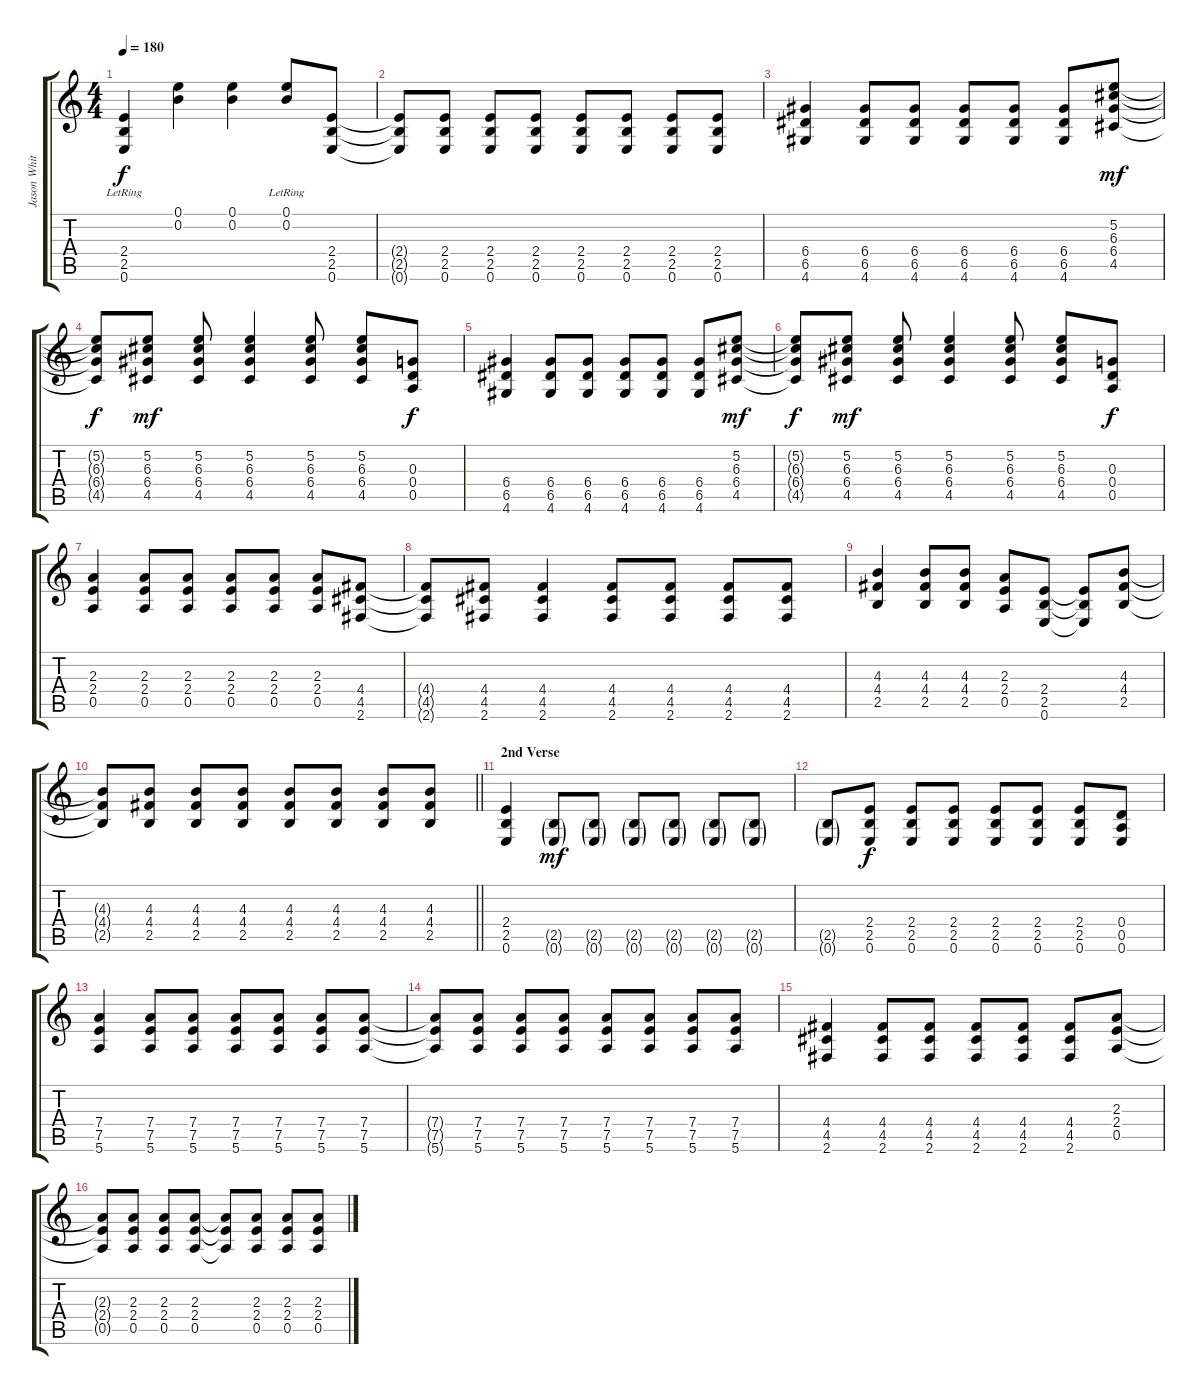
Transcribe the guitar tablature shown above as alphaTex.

\track ("Jason White (Guitar 2)" "Jason Whit") {instrument overdrivenguitar}
\staff {score tabs}
\tuning (E4 B3 G3 D3 A2 E2) {hide}
\ts (4 4)
\tempo 180
\clef g2
\ks c
(2.4{lr} 2.5{lr} 0.6{lr}).4{dy f} (0.1 0.2).4 (0.1 0.2).4 (0.1{lr} 0.2{lr}).8 (2.4 2.5 0.6).8 |
(2.4{t} 2.5{t} 0.6{t}).8 (2.4 2.5 0.6).8 (2.4 2.5 0.6).8 (2.4 2.5 0.6).8 (2.4 2.5 0.6).8 (2.4 2.5 0.6).8 (2.4 2.5 0.6).8 (2.4 2.5 0.6).8 |
(6.4 6.5 4.6).4 (6.4 6.5 4.6).8 (6.4 6.5 4.6).8 (6.4 6.5 4.6).8 (6.4 6.5 4.6).8 (6.4 6.5 4.6).8 (5.2 6.3 6.4 4.5).8{dy mf} |
(5.2{t} 6.3{t} 6.4{t} 4.5{t}).8{dy f} (5.2 6.3 6.4 4.5).8{dy mf} (5.2 6.3 6.4 4.5).8 (5.2 6.3 6.4 4.5).4 (5.2 6.3 6.4 4.5).8 (5.2 6.3 6.4 4.5).8 (0.3 0.4 0.5).8{dy f} |
(6.4 6.5 4.6).4 (6.4 6.5 4.6).8 (6.4 6.5 4.6).8 (6.4 6.5 4.6).8 (6.4 6.5 4.6).8 (6.4 6.5 4.6).8 (5.2 6.3 6.4 4.5).8{dy mf} |
(5.2{t} 6.3{t} 6.4{t} 4.5{t}).8{dy f} (5.2 6.3 6.4 4.5).8{dy mf} (5.2 6.3 6.4 4.5).8 (5.2 6.3 6.4 4.5).4 (5.2 6.3 6.4 4.5).8 (5.2 6.3 6.4 4.5).8 (0.3 0.4 0.5).8{dy f} |
(2.3 2.4 0.5).4 (2.3 2.4 0.5).8 (2.3 2.4 0.5).8 (2.3 2.4 0.5).8 (2.3 2.4 0.5).8 (2.3 2.4 0.5).8 (4.4 4.5 2.6).8 |
(4.4{t} 4.5{t} 2.6{t}).8 (4.4 4.5 2.6).8 (4.4 4.5 2.6).4 (4.4 4.5 2.6).8 (4.4 4.5 2.6).8 (4.4 4.5 2.6).8 (4.4 4.5 2.6).8 |
(4.3 4.4 2.5).4 (4.3 4.4 2.5).8 (4.3 4.4 2.5).8 (2.3 2.4 0.5).8 (2.4 2.5 0.6).8 (2.4{t} 2.5{t} 0.6{t}).8 (4.3 4.4 2.5).8 |
\barLineRight lightlight
(4.3{t} 4.4{t} 2.5{t}).8 (4.3 4.4 2.5).8 (4.3 4.4 2.5).8 (4.3 4.4 2.5).8 (4.3 4.4 2.5).8 (4.3 4.4 2.5).8 (4.3 4.4 2.5).8 (4.3 4.4 2.5).8 |
\section ("" "2nd Verse")
(2.4 2.5 0.6).4 (2.5{g} 0.6{g}).8{dy mf} (2.5{g} 0.6{g}).8 (2.5{g} 0.6{g}).8 (2.5{g} 0.6{g}).8 (2.5{g} 0.6{g}).8 (2.5{g} 0.6{g}).8 |
(2.5{g} 0.6{g}).8 (2.4 2.5 0.6).8{dy f} (2.4 2.5 0.6).8 (2.4 2.5 0.6).8 (2.4 2.5 0.6).8 (2.4 2.5 0.6).8 (2.4 2.5 0.6).8 (0.4 0.5 0.6).8 |
(7.4 7.5 5.6).4 (7.4 7.5 5.6).8 (7.4 7.5 5.6).8 (7.4 7.5 5.6).8 (7.4 7.5 5.6).8 (7.4 7.5 5.6).8 (7.4 7.5 5.6).8 |
(7.4{t} 7.5{t} 5.6{t}).8 (7.4 7.5 5.6).8 (7.4 7.5 5.6).8 (7.4 7.5 5.6).8 (7.4 7.5 5.6).8 (7.4 7.5 5.6).8 (7.4 7.5 5.6).8 (7.4 7.5 5.6).8 |
(4.4 4.5 2.6).4 (4.4 4.5 2.6).8 (4.4 4.5 2.6).8 (4.4 4.5 2.6).8 (4.4 4.5 2.6).8 (4.4 4.5 2.6).8 (2.3 2.4 0.5).8 |
(2.3{t} 2.4{t} 0.5{t}).8 (2.3 2.4 0.5).8 (2.3 2.4 0.5).8 (2.3 2.4 0.5).8 (2.3{t} 2.4{t} 0.5{t}).8 (2.3 2.4 0.5).8 (2.3 2.4 0.5).8 (2.3 2.4 0.5).8
